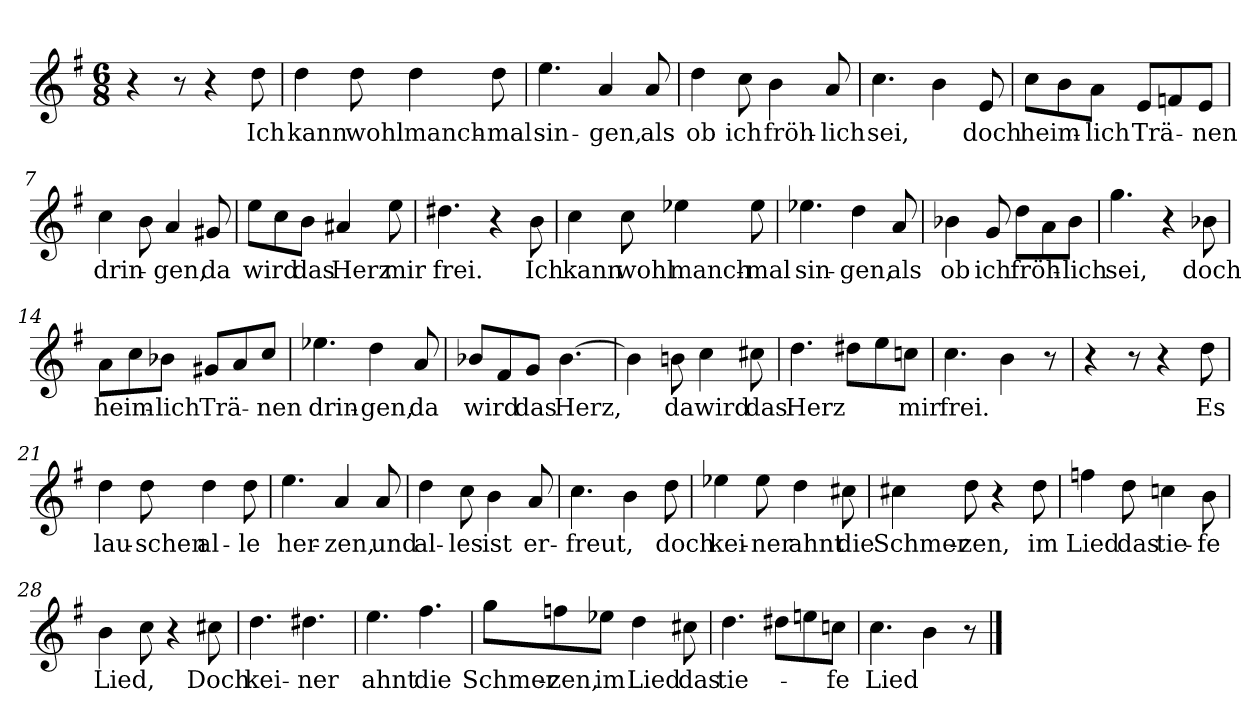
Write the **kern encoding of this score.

**kern	**text
*part1	*part1
*staff1	*staff1
*clefG2	*
*k[f#]	*
*M6/8	*
=1	=1
4r	.
8r	.
4r	.
!	!LO:LY:b
8dd\	Ich
=2	=2
!	!LO:LY:b
4dd\	kann
!	!LO:LY:b
8dd\	wohl
!	!LO:LY:b
4dd\	manch-
!	!LO:LY:b
8dd\	-mal
=3	=3
!	!LO:LY:b
4.ee\	sin-
!	!LO:LY:b
4a/	-gen,
!	!LO:LY:b
8a/	als
=4	=4
!	!LO:LY:b
4dd\	ob
!	!LO:LY:b
8cc\	ich
!	!LO:LY:b
4b\	fröh-
!	!LO:LY:b
8a/	-lich
=5	=5
!	!LO:LY:b
4.cc\	sei,
4b\	.
!	!LO:LY:b
8e/	doch
=6	=6
!	!LO:LY:b
8cc\L	heim-
8b\	.
!	!LO:LY:b
8a\J	-lich
!	!LO:LY:b
8e/L	Trä-
8fn/	.
!	!LO:LY:b
8e/J	-nen
=7	=7
!	!LO:LY:b
4cc\	drin-
8b\	.
!	!LO:LY:b
4a/	-gen,
!	!LO:LY:b
8g#X/	da
!!LO:LB:g=z
=8	=8
!	!LO:LY:b
8ee\L	wird
8cc\	.
!	!LO:LY:b
8b\J	das
!	!LO:LY:b
4a#X/	Herz
!	!LO:LY:b
8ee\	mir
=9	=9
!	!LO:LY:b
4.dd#X\	frei.
4r	.
!	!LO:LY:b
8b\	Ich
=10	=10
!	!LO:LY:b
4cc\	kann
!	!LO:LY:b
8cc\	wohl
!	!LO:LY:b
4ee-X\	manch-
!	!LO:LY:b
8ee-\	-mal
=11	=11
!	!LO:LY:b
4.ee-X\	sin-
!	!LO:LY:b
4dd\	-gen,
!	!LO:LY:b
8a/	als
=12	=12
!	!LO:LY:b
4b-X\	ob
!	!LO:LY:b
8g/	ich
!	!LO:LY:b
8dd\L	fröh-
8a\	.
!	!LO:LY:b
8b-\J	-lich
=13	=13
!	!LO:LY:b
4.gg\	sei,
4r	.
!	!LO:LY:b
8b-X\	doch
=14	=14
!	!LO:LY:b
8a\L	heim-
8cc\	.
!	!LO:LY:b
8b-X\J	-lich
!	!LO:LY:b
8g#X/L	Trä-
8a/	.
!	!LO:LY:b
8cc/J	-nen
!!LO:LB:g=z
=15	=15
!	!LO:LY:b
4.ee-X\	drin-
!	!LO:LY:b
4dd\	-gen,
!	!LO:LY:b
8a/	da
=16	=16
!	!LO:LY:b
8b-X/L	wird
8f#/	.
!	!LO:LY:b
8g/J	das
!	!LO:LY:b
[4.b-\	Herz,
=17	=17
4b-\]	.
!	!LO:LY:b
8bn\	da
!	!LO:LY:b
4cc\	wird
!	!LO:LY:b
8cc#X\	das
=18	=18
!	!LO:LY:b
4.dd\	Herz
8dd#X\L	.
8ee\	.
!	!LO:LY:b
8ccn\J	mir
=19	=19
!	!LO:LY:b
4.cc\	frei.
4b\	.
8r	.
=20	=20
4r	.
8r	.
4r	.
!	!LO:LY:b
8dd\	Es
=21	=21
!	!LO:LY:b
4dd\	lau-
!	!LO:LY:b
8dd\	-schen
!	!LO:LY:b
4dd\	al-
!	!LO:LY:b
8dd\	-le
=22	=22
!	!LO:LY:b
4.ee\	her-
!	!LO:LY:b
4a/	-zen,
!	!LO:LY:b
8a/	und
!!LO:LB:g=z
=23	=23
!	!LO:LY:b
4dd\	al-
!	!LO:LY:b
8cc\	-les
!	!LO:LY:b
4b\	ist
!	!LO:LY:b
8a/	er-
=24	=24
!	!LO:LY:b
4.cc\	-freut,
4b\	.
!	!LO:LY:b
8dd\	doch
=25	=25
!	!LO:LY:b
4ee-X\	kei-
!	!LO:LY:b
8ee-\	-ner
!	!LO:LY:b
4dd\	ahnt
!	!LO:LY:b
8cc#X\	die
=26	=26
!	!LO:LY:b
4cc#X\	Schmer-
!	!LO:LY:b
8dd\	-zen,
4r	.
!	!LO:LY:b
8dd\	im
=27	=27
!	!LO:LY:b
4ffn\	Lied
!	!LO:LY:b
8dd\	das
!	!LO:LY:b
4ccn\	tie-
!	!LO:LY:b
8b\	-fe
=28	=28
!	!LO:LY:b
4b\	Lied,
8cc\	.
4r	.
!	!LO:LY:b
8cc#X\	Doch
=29	=29
!	!LO:LY:b
4.dd\	kei-
!	!LO:LY:b
4.dd#X\	-ner
=30	=30
!	!LO:LY:b
4.ee\	ahnt
!	!LO:LY:b
4.ff#\	die
!!LO:LB:g=z
=31	=31
!	!LO:LY:b
8gg\L	Schmer-
!	!LO:LY:b
8ffn\	-zen,
!	!LO:LY:b
8ee-X\J	im
!	!LO:LY:b
4dd\	Lied
!	!LO:LY:b
8cc#X\	das
=32	=32
!	!LO:LY:b
4.dd\	tie-
8dd#X\L	.
8een\	.
!	!LO:LY:b
8ccn\J	-fe
=33	=33
!	!LO:LY:b
4.cc\	Lied
4b\	.
8r	.
==	==
*-	*-
